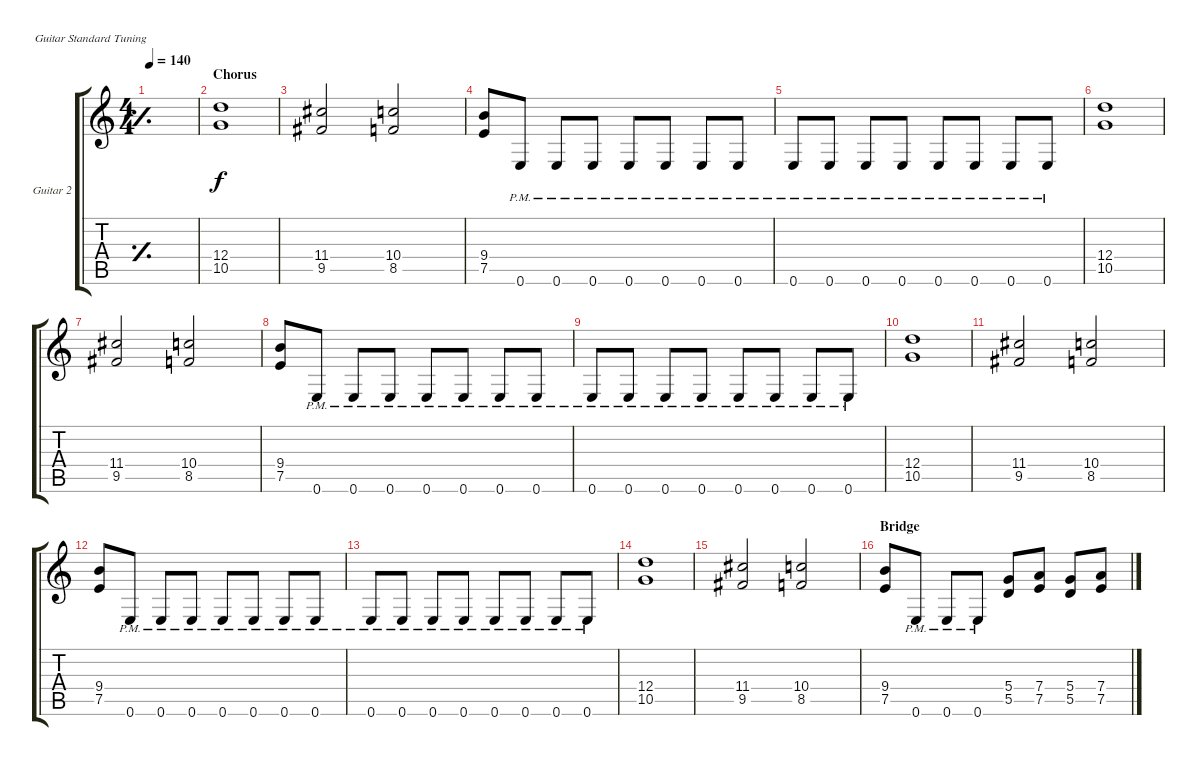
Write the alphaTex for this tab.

\defaultSystemsLayout 4
\bracketExtendMode groupsimilarinstruments
\firstSystemTrackNameOrientation horizontal
\otherSystemsTrackNameOrientation horizontal
\track ("Guitar 2" "Guitar 2") {instrument distortionguitar}
\staff {score tabs}
\tuning (E4 B3 G3 D3 A2 E2)
\ts (4 4)
\tempo 140
\clef g2
\simile simple
\scale
0.333333
\ks c
|
\section ("" "Chorus")
\simile none
\scale
0.333333 (12.4 10.5).1 |
\scale
0.333333 (11.4 9.5).2 (10.4 8.5).2 |
\scale
0.333333 (9.4 7.5).8 0.6{pm}.8 0.6{pm}.8 0.6{pm}.8 0.6{pm}.8 0.6{pm}.8 0.6{pm}.8 0.6{pm}.8 |
\scale
0.333333 0.6{pm}.8 0.6{pm}.8 0.6{pm}.8 0.6{pm}.8 0.6{pm}.8 0.6{pm}.8 0.6{pm}.8 0.6{pm}.8 |
\scale
0.333333 (12.4 10.5).1 |
\scale
0.333333 (11.4 9.5).2 (10.4 8.5).2 |
\scale
0.333333 (9.4 7.5).8 0.6{pm}.8 0.6{pm}.8 0.6{pm}.8 0.6{pm}.8 0.6{pm}.8 0.6{pm}.8 0.6{pm}.8 |
\scale
0.333333 0.6{pm}.8 0.6{pm}.8 0.6{pm}.8 0.6{pm}.8 0.6{pm}.8 0.6{pm}.8 0.6{pm}.8 0.6{pm}.8 |
\scale
0.333333 (12.4 10.5).1 |
\scale
0.333333 (11.4 9.5).2 (10.4 8.5).2 |
\scale
0.333333 (9.4 7.5).8 0.6{pm}.8 0.6{pm}.8 0.6{pm}.8 0.6{pm}.8 0.6{pm}.8 0.6{pm}.8 0.6{pm}.8 |
\scale
0.333333 0.6{pm}.8 0.6{pm}.8 0.6{pm}.8 0.6{pm}.8 0.6{pm}.8 0.6{pm}.8 0.6{pm}.8 0.6{pm}.8 |
\scale
0.333333 (12.4 10.5).1 |
\scale
0.333333 (11.4 9.5).2 (10.4 8.5).2 |
\section ("" "Bridge")
\scale
0.333333 (9.4 7.5).8 0.6{pm}.8 0.6{pm}.8 0.6{pm}.8 (5.4 5.5).8 (7.4 7.5).8 (5.4 5.5).8 (7.4 7.5).8
